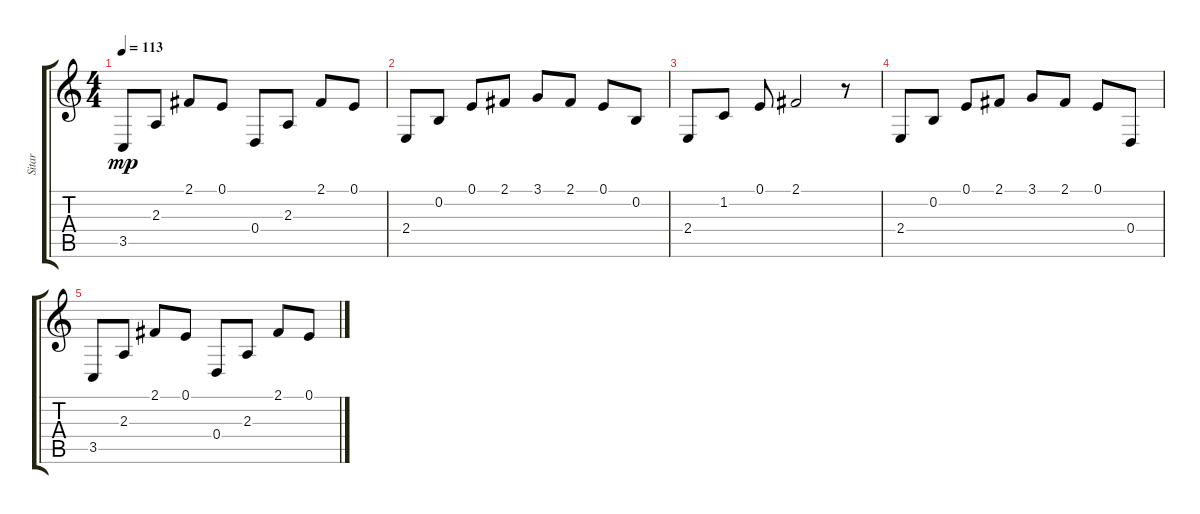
\track ("Sitar" "Sitar") {instrument sitar}
\staff {score tabs}
\tuning (E4 B3 G3 D3 A2 E2) {hide}
\ts (4 4)
\tempo 113
\clef g2
\ks c
3.5.8{dy mp} 2.3.8 2.1.8 0.1.8 0.4.8 2.3.8 2.1.8 0.1.8 |
2.4.8 0.2.8{volume 8} 0.1.8{volume 7} 2.1.8{volume 7} 3.1.8{volume 6} 2.1.8{volume 6} 0.1.8{volume 5} 0.2.8{volume 5} |
2.4.8{volume 4} 1.2.8{volume 4} 0.1.8{volume 3} 2.1.2{volume 2} r.8 |
2.4.8{volume 0} 0.2.8{volume 0} 0.1.8{volume 0} 2.1.8 3.1.8 2.1.8 0.1.8 0.4.8 |
3.5.8 2.3.8 2.1.8 0.1.8 0.4.8 2.3.8 2.1.8 0.1.8
